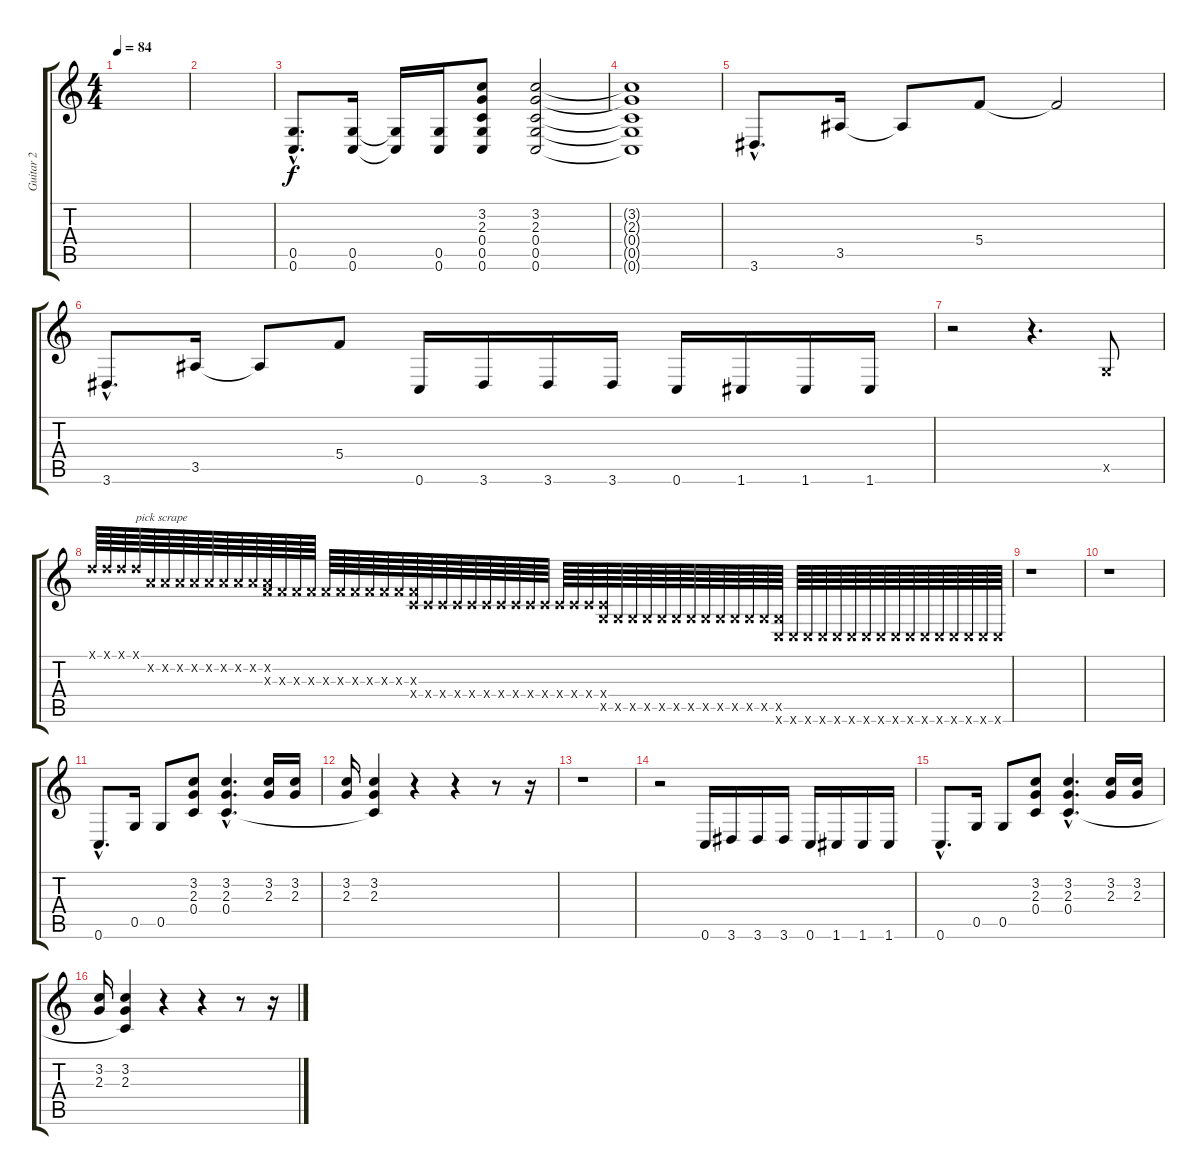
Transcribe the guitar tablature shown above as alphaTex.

\track ("Guitar 2" "Guitar 2") {instrument distortionguitar}
\staff {score tabs}
\tuning (D4 A3 F3 C3 G2 C2) {hide}
\ts (4 4)
\tempo 84
\clef g2
\ks c
|
|
(0.5{hac} 0.6{hac}).8{d} (0.5 0.6).16 (0.5{t} 0.6{t}).16 (0.5 0.6).16 (3.2 2.3 0.4 0.5 0.6).8 (3.2 2.3 0.4 0.5 0.6).2 |
(3.2{t} 2.3{t} 0.4{t} 0.5{t} 0.6{t}).1 |
3.6{hac}.8{d} 3.5.16 3.5{t}.8 5.4.8 5.4{t}.2 |
3.6{hac}.8{d} 3.5.16 3.5{t}.8 5.4.8 0.6.16 3.6.16 3.6.16 3.6.16 0.6.16 1.6.16 1.6.16 1.6.16 |
r.2 r.4{d} 0.5{x}.8 |
0.1{x}.64 0.1{x}.64 0.1{x}.64 0.1{x}.64{txt "pick scrape"} 0.2{x}.64 0.2{x}.64 0.2{x}.64 0.2{x}.64 0.2{x}.64 0.2{x}.64 0.2{x}.64 0.2{x}.64 (0.2{x} 0.3{x}).64 0.3{x}.64 0.3{x}.64 0.3{x}.64 0.3{x}.64 0.3{x}.64 0.3{x}.64 0.3{x}.64 0.3{x}.64 0.3{x}.64 (0.3{x} 0.4{x}).64 0.4{x}.64 0.4{x}.64 0.4{x}.64 0.4{x}.64 0.4{x}.64 0.4{x}.64 0.4{x}.64 0.4{x}.64 0.4{x}.64 0.4{x}.64 0.4{x}.64 0.4{x}.64 (0.4{x} 0.5{x}).64 0.5{x}.64 0.5{x}.64 0.5{x}.64 0.5{x}.64 0.5{x}.64 0.5{x}.64 0.5{x}.64 0.5{x}.64 0.5{x}.64 0.5{x}.64 0.5{x}.64 (0.5{x} 0.6{x}).64 0.6{x}.64 0.6{x}.64 0.6{x}.64 0.6{x}.64 0.6{x}.64 0.6{x}.64 0.6{x}.64 0.6{x}.64 0.6{x}.64 0.6{x}.64 0.6{x}.64 0.6{x}.64 0.6{x}.64 0.6{x}.64 0.6{x}.64 |
r.1 |
r.1 |
0.6{hac}.8{d} 0.5.16 0.5.8 (3.2 2.3 0.4).8 (3.2{hac} 2.3{hac} 0.4{hac}).4{d} (3.2 2.3).16 (3.2 2.3).16 |
(3.2 2.3).16 (3.2 2.3 0.4{t}).4 r.4 r.4 r.8 r.16 |
r.1 |
r.2 0.6.16 3.6.16 3.6.16 3.6.16 0.6.16 1.6.16 1.6.16 1.6.16 |
0.6{hac}.8{d} 0.5.16 0.5.8 (3.2 2.3 0.4).8 (3.2{hac} 2.3{hac} 0.4{hac}).4{d} (3.2 2.3).16 (3.2 2.3).16 |
(3.2 2.3).16 (3.2 2.3 0.4{t}).4 r.4 r.4 r.8 r.16
